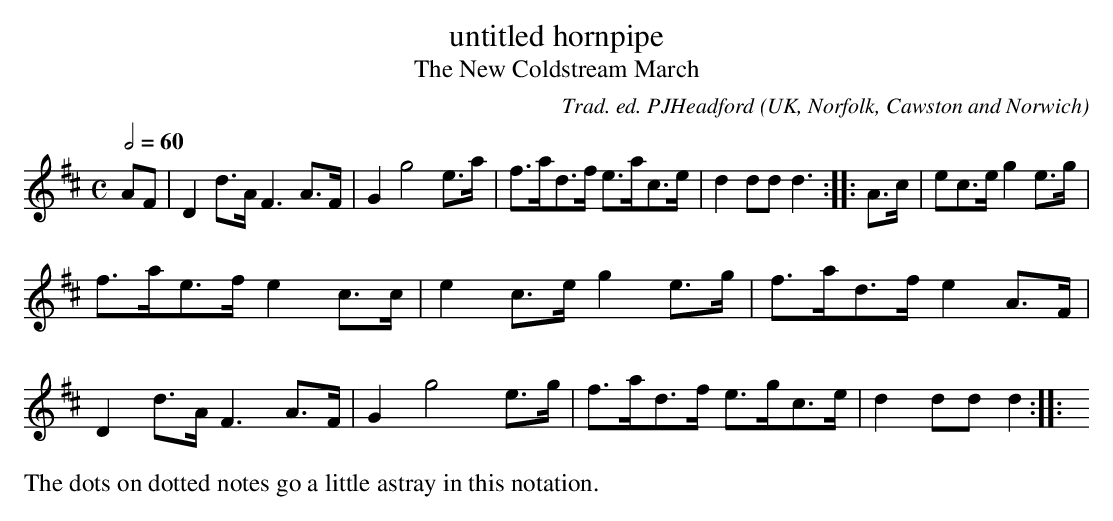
X:1
T:untitled hornpipe
T:New Coldstream March, The
C:Trad. ed. PJHeadford
O:UK, Norfolk, Cawston and Norwich
M:C
L:1/8
Q:2/4=60
K:D
AF|D2d>A F3A>F|G2g4e>a|f>ad>f e>ac>e|d2ddd3:||:A>c|ec>e g2e>g|
f>ae>f e2c>c|e2c>e g2e>g|f>ad>f e2A>F|D2d>A F3A>F|\
G2g4e>g|f>ad>f e>gc>e|d2ddd2:||:y
